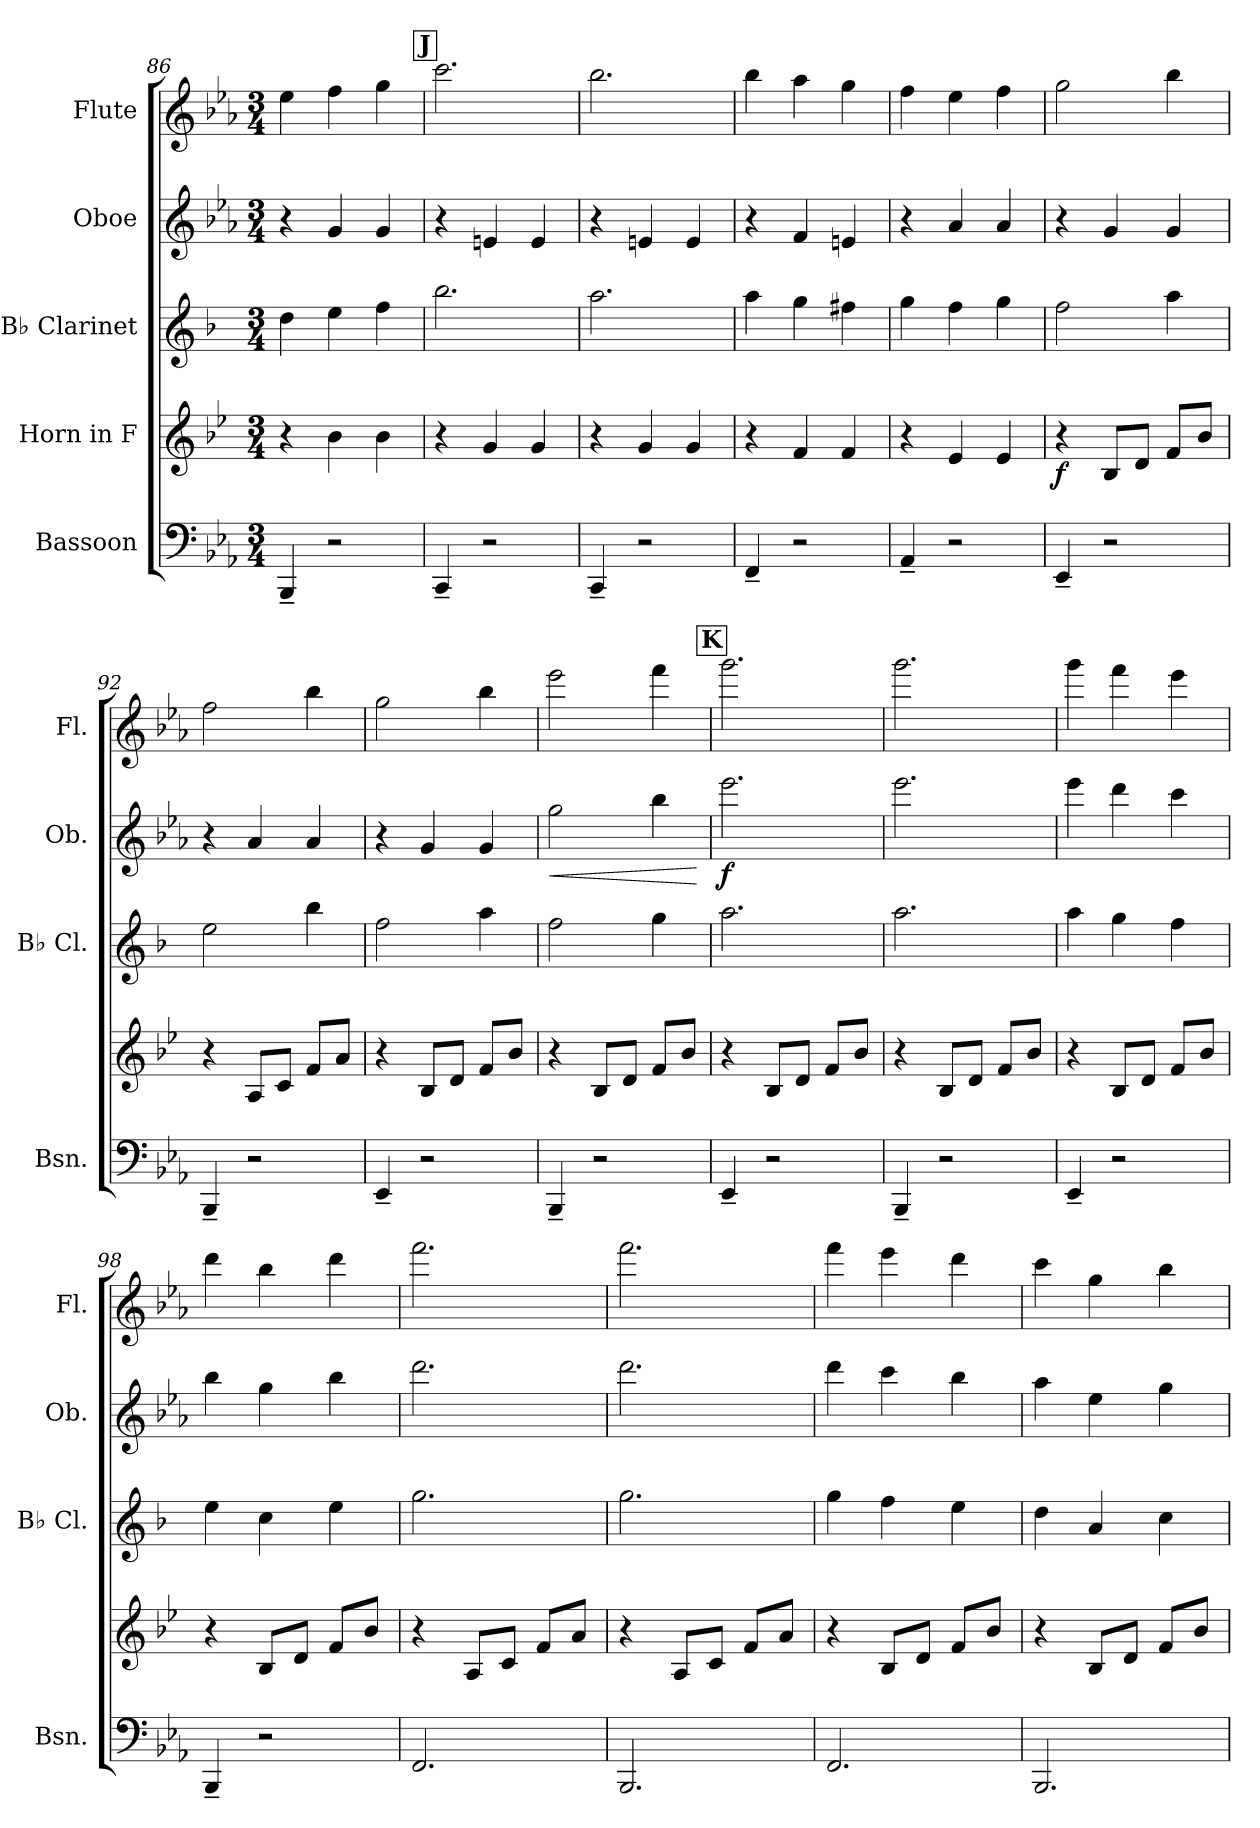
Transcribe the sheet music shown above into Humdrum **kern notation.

**kern	**kern	**dynam	**kern	**kern	**dynam	**kern
*part5	*part4	*part4	*part3	*part2	*part2	*part1
*staff5	*staff4	*staff4	*staff3	*staff2	*staff2	*staff1
*I"Bassoon	*I"Horn in F	*	*I"B♭ Clarinet	*I"Oboe	*	*I"Flute
*I'Bsn.	*	*	*I'B♭ Cl.	*I'Ob.	*	*I'Fl.
*clefF4	*clefG2	*	*clefG2	*clefG2	*	*clefG2
*	*ITrd4c7	*	*ITrd1c2	*	*	*
*k[b-e-a-]	*k[b-e-a-]	*	*k[b-e-a-]	*k[b-e-a-]	*	*k[b-e-a-]
*M3/4	*M3/4	*	*M3/4	*M3/4	*	*M3/4
=86	=86	=86	=86	=86	=86	=86
4BBB-~/	4r	.	4cc\	4r	.	4ee-\
2r	4e-\	.	4dd\	4g/	.	4ff\
.	4e-\	.	4ee-\	4g/	.	4gg\
!!LO:REH:place=s1:a:B:fs=14:t=J
=87	=87	=87	=87	=87	=87	=87
4CC~/	4r	.	2.aa-\	4r	.	2.ccc\
2r	4c/	.	.	4en/	.	.
.	4c/	.	.	4e/	.	.
!!LO:LB:g=z
=88	=88	=88	=88	=88	=88	=88
4CC~/	4r	.	2.gg\	4r	.	2.bb-\
2r	4c/	.	.	4en/	.	.
.	4c/	.	.	4e/	.	.
=89	=89	=89	=89	=89	=89	=89
4FF~/	4r	.	4gg\	4r	.	4bb-\
2r	4B-/	.	4ff\	4f/	.	4aa-\
.	4B-/	.	4een\	4en/	.	4gg\
=90	=90	=90	=90	=90	=90	=90
4AA-~/	4r	.	4ff\	4r	.	4ff\
2r	4A-/	.	4ee-\	4a-/	.	4ee-\
.	4A-/	.	4ff\	4a-/	.	4ff\
=91	=91	=91	=91	=91	=91	=91
!	!	!LO:DY:b	!	!	!	!
4EE-~/	4r	f	2ee-\	4r	.	2gg\
2r	8E-/L	.	.	4g/	.	.
.	8G/J	.	.	.	.	.
.	8B-/L	.	4gg\	4g/	.	4bb-\
.	8e-/J	.	.	.	.	.
=92	=92	=92	=92	=92	=92	=92
4BBB-~/	4r	.	2dd\	4r	.	2ff\
2r	8D/L	.	.	4a-/	.	.
.	8F/J	.	.	.	.	.
.	8B-/L	.	4aa-\	4a-/	.	4bb-\
.	8d/J	.	.	.	.	.
=93	=93	=93	=93	=93	=93	=93
4EE-~/	4r	.	2ee-\	4r	.	2gg\
2r	8E-/L	.	.	4g/	.	.
.	8G/J	.	.	.	.	.
.	8B-/L	.	4gg\	4g/	.	4bb-\
.	8e-/J	.	.	.	.	.
=94	=94	=94	=94	=94	=94	=94
!	!	!	!	!	!LO:HP:b	!
4BBB-~/	4r	.	2ee-\	2gg\	<	2eee-\
2r	8E-/L	.	.	.	.	.
.	8G/J	.	.	.	.	.
.	8B-/L	.	4ff\	4bb-\	.	4fff\
.	8e-/J	.	.	.	.	.
.	.	.	.	.	[	.
!!LO:REH:place=s1:a:B:fs=14:t=K
=95	=95	=95	=95	=95	=95	=95
!	!	!	!	!	!LO:DY:b	!
4EE-~/	4r	.	2.gg\	2.eee-\	f	2.ggg\
2r	8E-/L	.	.	.	.	.
.	8G/J	.	.	.	.	.
.	8B-/L	.	.	.	.	.
.	8e-/J	.	.	.	.	.
!!LO:PB:g=z
=96	=96	=96	=96	=96	=96	=96
4BBB-~/	4r	.	2.gg\	2.eee-\	.	2.ggg\
2r	8E-/L	.	.	.	.	.
.	8G/J	.	.	.	.	.
.	8B-/L	.	.	.	.	.
.	8e-/J	.	.	.	.	.
=97	=97	=97	=97	=97	=97	=97
4EE-~/	4r	.	4gg\	4eee-\	.	4ggg\
2r	8E-/L	.	4ff\	4ddd\	.	4fff\
.	8G/J	.	.	.	.	.
.	8B-/L	.	4ee-\	4ccc\	.	4eee-\
.	8e-/J	.	.	.	.	.
=98	=98	=98	=98	=98	=98	=98
4BBB-~/	4r	.	4dd\	4bb-\	.	4ddd\
2r	8E-/L	.	4b-\	4gg\	.	4bb-\
.	8G/J	.	.	.	.	.
.	8B-/L	.	4dd\	4bb-\	.	4ddd\
.	8e-/J	.	.	.	.	.
=99	=99	=99	=99	=99	=99	=99
2.FF/	4r	.	2.ff\	2.ddd\	.	2.fff\
.	8D/L	.	.	.	.	.
.	8F/J	.	.	.	.	.
.	8B-/L	.	.	.	.	.
.	8d/J	.	.	.	.	.
=100	=100	=100	=100	=100	=100	=100
2.BBB-/	4r	.	2.ff\	2.ddd\	.	2.fff\
.	8D/L	.	.	.	.	.
.	8F/J	.	.	.	.	.
.	8B-/L	.	.	.	.	.
.	8d/J	.	.	.	.	.
=101	=101	=101	=101	=101	=101	=101
2.FF/	4r	.	4ff\	4ddd\	.	4fff\
.	8E-/L	.	4ee-\	4ccc\	.	4eee-\
.	8G/J	.	.	.	.	.
.	8B-/L	.	4dd\	4bb-\	.	4ddd\
.	8e-/J	.	.	.	.	.
=102	=102	=102	=102	=102	=102	=102
2.BBB-/	4r	.	4cc\	4aa-\	.	4ccc\
.	8E-/L	.	4g/	4ee-\	.	4gg\
.	8G/J	.	.	.	.	.
.	8B-/L	.	4b-\	4gg\	.	4bb-\
.	8e-/J	.	.	.	.	.
=	=	=	=	=	=	=
*-	*-	*-	*-	*-	*-	*-
